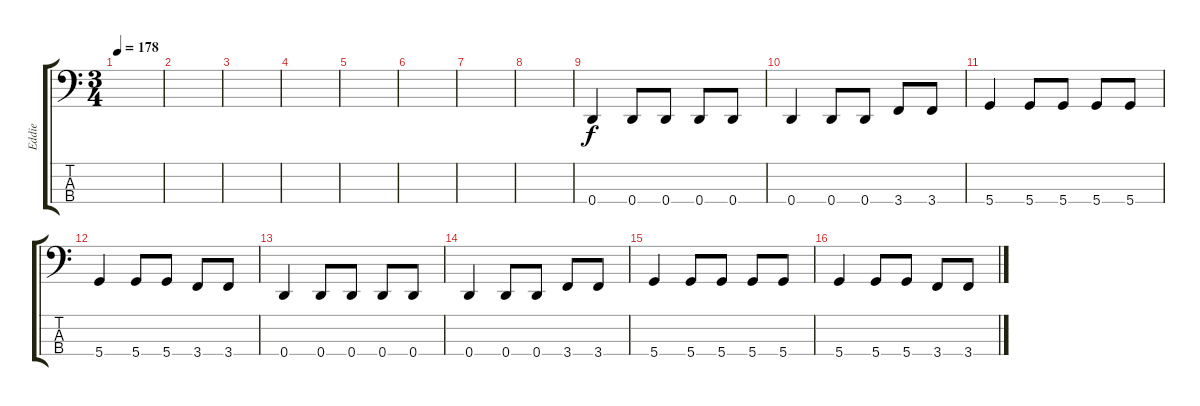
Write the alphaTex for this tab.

\track ("Eddie" "Eddie") {instrument electricbassfinger}
\staff {score tabs}
\tuning (F2 C2 G1 D1) {hide}
\ts (3 4)
\tempo 178
\clef f4
\ks c
|
|
|
|
|
|
|
|
0.4.4 0.4.8 0.4.8 0.4.8 0.4.8 |
0.4.4 0.4.8 0.4.8 3.4.8 3.4.8 |
5.4.4 5.4.8 5.4.8 5.4.8 5.4.8 |
5.4.4 5.4.8 5.4.8 3.4.8 3.4.8 |
0.4.4 0.4.8 0.4.8 0.4.8 0.4.8 |
0.4.4 0.4.8 0.4.8 3.4.8 3.4.8 |
5.4.4 5.4.8 5.4.8 5.4.8 5.4.8 |
5.4.4 5.4.8 5.4.8 3.4.8 3.4.8
